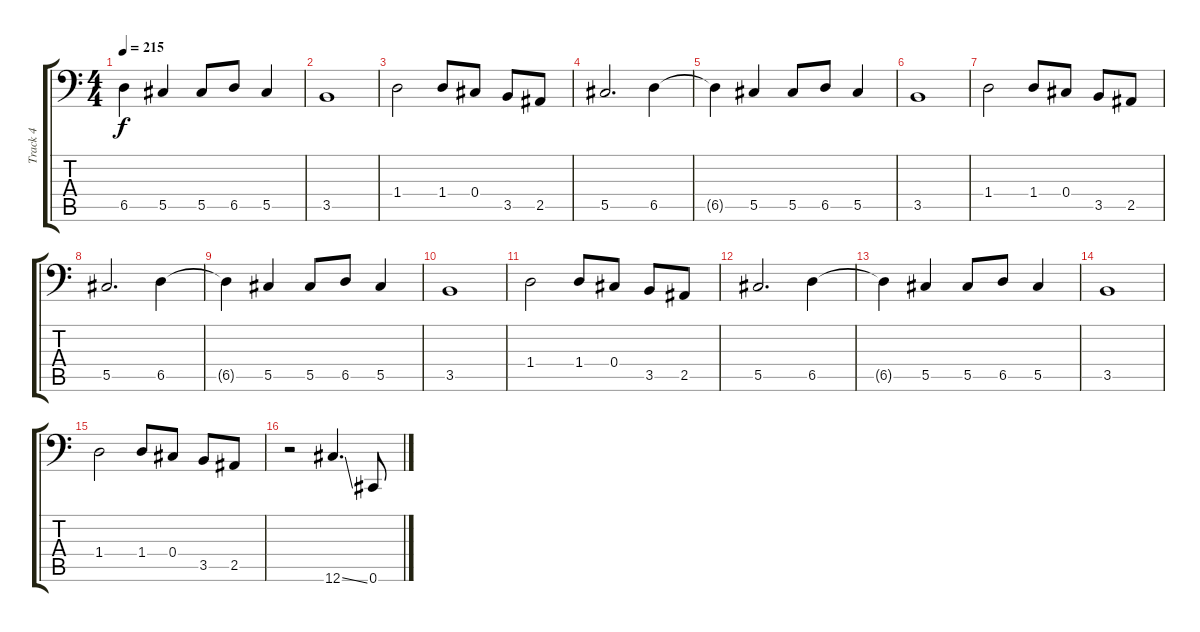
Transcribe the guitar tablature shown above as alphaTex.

\track ("Track 4" "Track 4") {instrument electricbassfinger}
\staff {score tabs}
\tuning (Eb3 Bb2 Gb2 Db2 Ab1 Db1) {hide}
\ts (4 4)
\tempo 215
\clef f4
\ks c
6.5{t}.4{dy f} 5.5.4 5.5.8 6.5.8 5.5.4 |
3.5.1 |
1.4.2 1.4.8 0.4.8 3.5.8 2.5.8 |
5.5.2{d} 6.5.4 |
6.5{t}.4 5.5.4 5.5.8 6.5.8 5.5.4 |
3.5.1 |
1.4.2 1.4.8 0.4.8 3.5.8 2.5.8 |
5.5.2{d} 6.5.4 |
6.5{t}.4 5.5.4 5.5.8 6.5.8 5.5.4 |
3.5.1 |
1.4.2 1.4.8 0.4.8 3.5.8 2.5.8 |
5.5.2{d} 6.5.4 |
6.5{t}.4 5.5.4 5.5.8 6.5.8 5.5.4 |
3.5.1 |
1.4.2 1.4.8 0.4.8 3.5.8 2.5.8 |
r.2 12.6{ss}.4{d} 0.6.8
